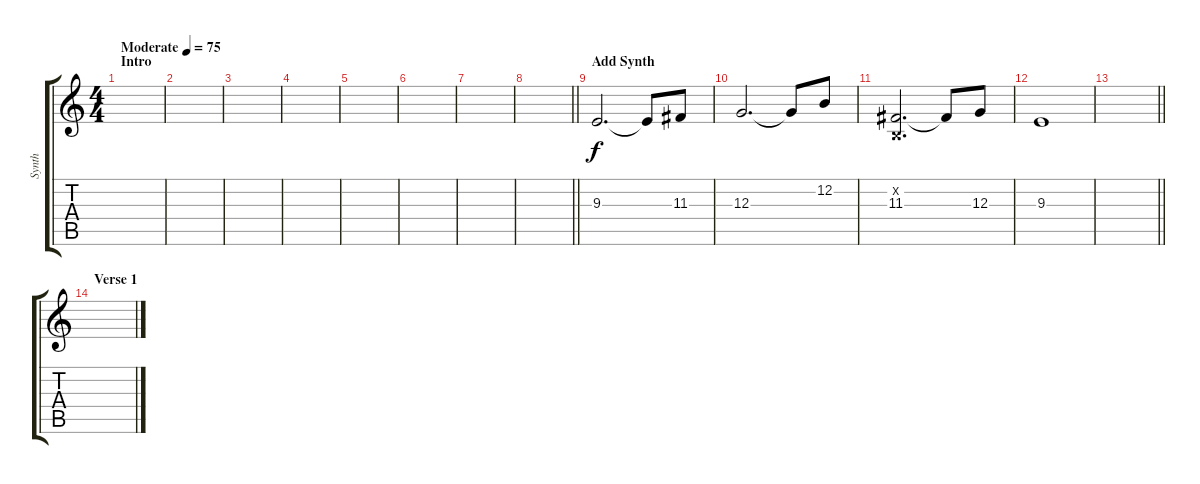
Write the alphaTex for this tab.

\track ("Synth" "Synth") {instrument pad8sweep}
\staff {score tabs}
\tuning (E4 B3 G3 D3 A2 E2) {hide}
\ts (4 4)
\section ("" "Intro")
\tempo (75 "Moderate")
\clef g2
\ks c
|
|
|
|
|
|
|
\barLineRight lightlight
|
\section ("" "Add Synth")
9.3.2{d} 9.3{t}.8 11.3.8 |
12.3.2{d} 12.3{t}.8 12.2.8 |
(0.2{x} 11.3).2{d} 11.3{t}.8 12.3.8 |
9.3.1 |
\barLineRight lightlight
|
\section ("" "Verse 1")
